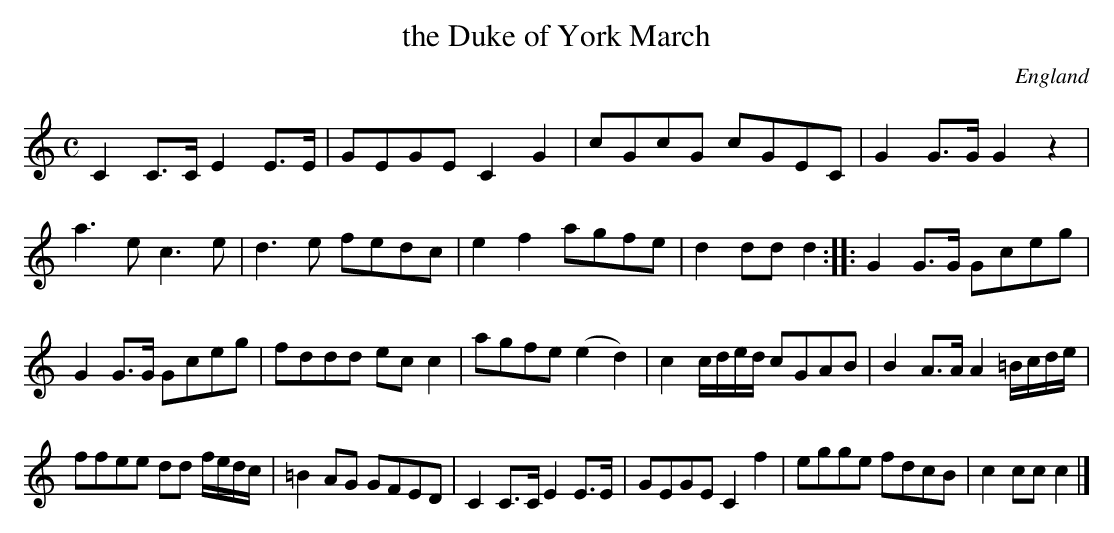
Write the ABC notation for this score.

X:1
T:the Duke of York March
L:1/8
M:C
O:England
K:C major
C2C>C E2E>E | GEGE C2G2 | cGcG cGEC | G2G>G G2z2 |\
a3e   c3e   | d3e  fedc | e2f2 agfe | d2dd d2 ::
G2G>G      Gceg | G2G>G Gceg         |   fddd ecc2        | agfe (e2d2) |\
c2c/d/e/d/ cGAB | B2A>A A2 =B/c/d/e/ | ! ffee dd f/e/d/c/ | =B2AG GFED |\
C2C>C     E2E>E | GEGE  C2f2         |   egge fdcB        | c2cc  c2 |]
